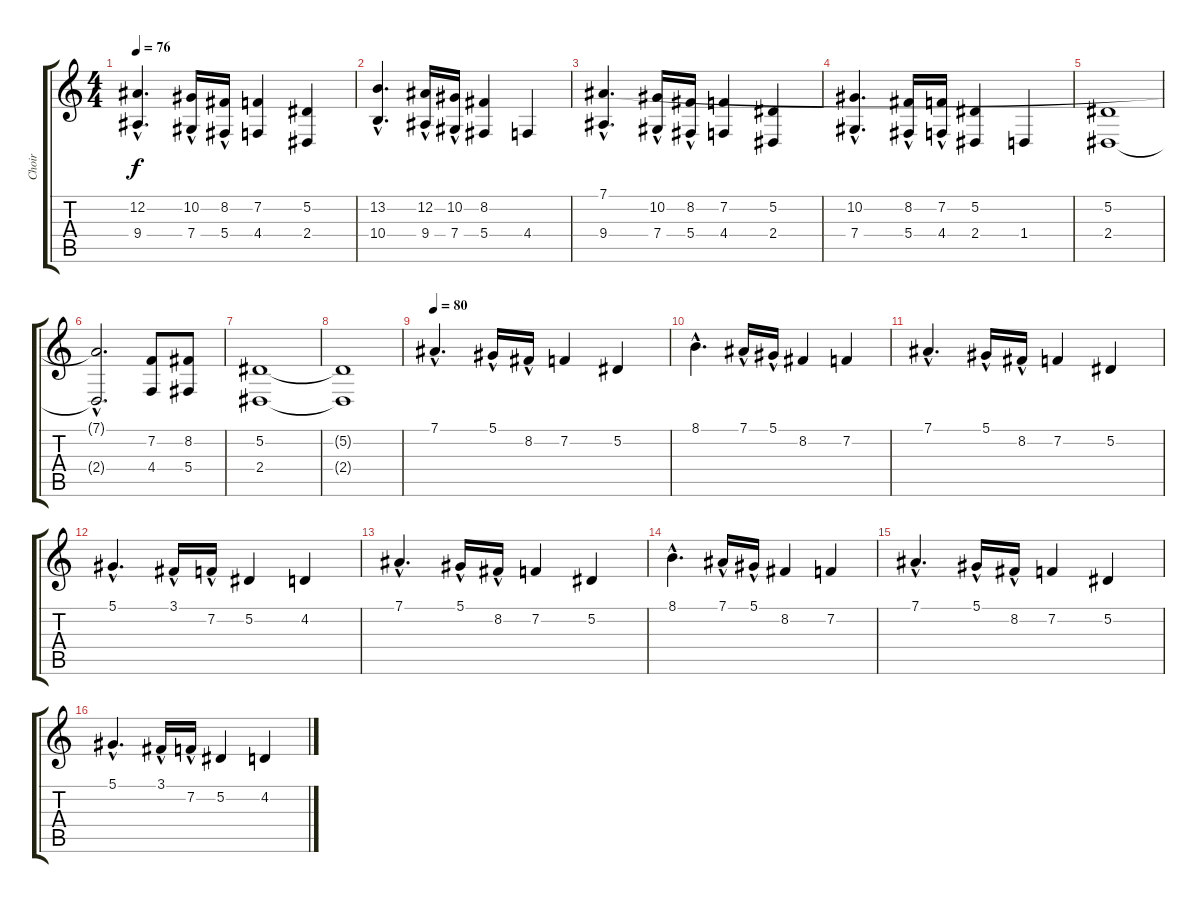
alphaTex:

\track ("Choir" "Choir") {instrument pad4choir}
\staff {score tabs}
\tuning (Eb4 Bb3 Gb3 Db3 Ab2 Eb2) {hide}
\ts (4 4)
\tempo 76
\clef g2
\ks c
(12.2{hac} 9.4{hac}).4{d dy f volume 11} (10.2{hac} 7.4{hac}).16 (8.2{hac} 5.4{hac}).16 (7.2 4.4).4 (5.2 2.4).4 |
(13.2{hac} 10.4{hac}).4{d} (12.2{hac} 9.4{hac}).16 (10.2{hac} 7.4{hac}).16 (8.2 5.4).4 4.4.4 |
(7.1{hac} 9.4{hac}).4{d} (10.2{hac} 7.4{hac}).16 (8.2{hac} 5.4{hac}).16 (7.2 4.4).4 (5.2 2.4).4 |
(10.2{hac} 7.4{hac}).4{d} (8.2{hac} 5.4{hac}).16 (7.2{hac} 4.4{hac}).16 (5.2 2.4).4 1.4.4 |
(5.2 2.4).1 |
(7.1{hac t} 2.4{hac t}).2{d} (7.2 4.4).8 (8.2 5.4).8 |
(5.2 2.4).1 |
(5.2{t} 2.4{t}).1 |
\tempo 80
7.1{hac}.4{d volume 10} 5.1{hac}.16 8.2{hac}.16 7.2.4 5.2.4 |
8.1{hac}.4{d} 7.1{hac}.16 5.1{hac}.16 8.2.4 7.2.4 |
7.1{hac}.4{d} 5.1{hac}.16 8.2{hac}.16 7.2.4 5.2.4 |
5.1{hac}.4{d} 3.1{hac}.16 7.2{hac}.16 5.2.4 4.2.4 |
7.1{hac}.4{d} 5.1{hac}.16 8.2{hac}.16 7.2.4 5.2.4 |
8.1{hac}.4{d} 7.1{hac}.16 5.1{hac}.16 8.2.4 7.2.4 |
7.1{hac}.4{d} 5.1{hac}.16 8.2{hac}.16 7.2.4 5.2.4 |
5.1{hac}.4{d} 3.1{hac}.16 7.2{hac}.16 5.2.4 4.2.4
